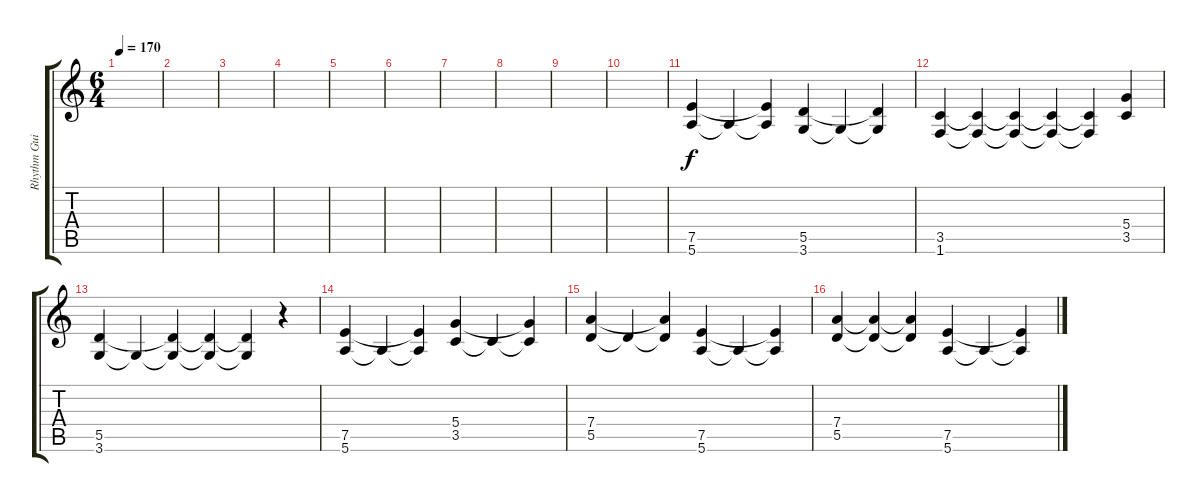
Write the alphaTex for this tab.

\track ("Rhythm Guitar" "Rhythm Gui") {instrument distortionguitar}
\staff {score tabs}
\tuning (E4 B3 G3 D3 A2 E2) {hide}
\ts (6 4)
\tempo 170
\clef g2
\ks c
|
|
|
|
|
|
|
|
|
|
(7.5 5.6).4 5.6{t}.4 (7.5{t} 5.6{t}).4 (5.5 3.6).4 3.6{t}.4 (5.5{t} 3.6{t}).4 |
(3.5 1.6).4 (3.5{t} 1.6{t}).4 (3.5{t} 1.6{t}).4 (3.5{t} 1.6{t}).4 (3.5{t} 1.6{t}).4 (5.4 3.5).4 |
(5.5 3.6).4 3.6{t}.4 (5.5{t} 3.6{t}).4 (5.5{t} 3.6{t}).4 (5.5{t} 3.6{t}).4 r.4 |
(7.5 5.6).4 5.6{t}.4 (7.5{t} 5.6{t}).4 (5.4 3.5).4 3.5{t}.4 (5.4{t} 3.5{t}).4 |
(7.4 5.5).4 5.5{t}.4 (7.4{t} 5.5{t}).4 (7.5 5.6).4 5.6{t}.4 (7.5{t} 5.6{t}).4 |
(7.4 5.5).4 (7.4{t} 5.5{t}).4 (7.4{t} 5.5{t}).4 (7.5 5.6).4 5.6{t}.4 (7.5{t} 5.6{t}).4
